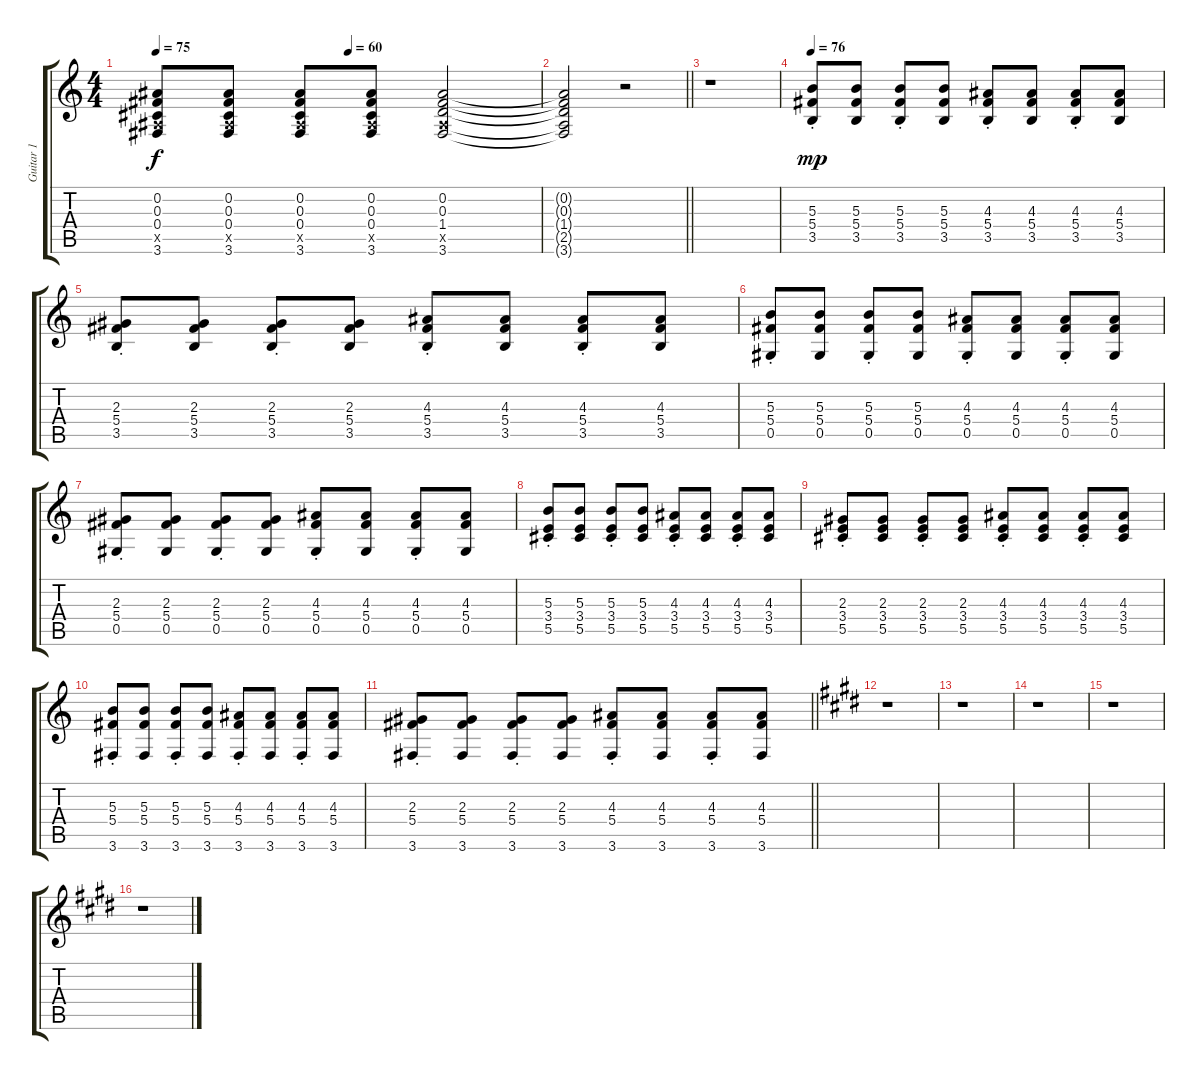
\track ("Guitar 1" "Guitar 1") {instrument electricguitarclean}
\staff {score tabs}
\tuning (Eb4 Bb3 Gb3 Db3 Ab2 Eb2) {hide}
\ts (4 4)
\tempo 75
\tempo (60 0.5)
\clef g2
\ks c
(0.2 0.3 0.4 2.5{x} 3.6).8{dy f} (0.2 0.3 0.4 2.5{x} 3.6).8 (0.2 0.3 0.4 2.5{x} 3.6).8 (0.2 0.3 0.4 2.5{x} 3.6).8 (0.2 0.3 1.4 2.5{x} 3.6).2 |
\barLineRight lightlight
(0.2{t} 0.3{t} 1.4{t} 2.5{t} 3.6{t}).2 r.2 |
r.1 |
\tempo 76
(5.3{st} 5.4{st} 3.5{st}).8{dy mp} (5.3 5.4 3.5).8 (5.3{st} 5.4{st} 3.5{st}).8 (5.3 5.4 3.5).8 (4.3{st} 5.4{st} 3.5{st}).8 (4.3 5.4 3.5).8 (4.3{st} 5.4{st} 3.5{st}).8 (4.3 5.4 3.5).8 |
(2.3{st} 5.4{st} 3.5{st}).8 (2.3 5.4 3.5).8 (2.3{st} 5.4{st} 3.5{st}).8 (2.3 5.4 3.5).8 (4.3{st} 5.4{st} 3.5{st}).8 (4.3 5.4 3.5).8 (4.3{st} 5.4{st} 3.5{st}).8 (4.3 5.4 3.5).8 |
(5.3{st} 5.4{st} 0.5{st}).8 (5.3 5.4 0.5).8 (5.3{st} 5.4{st} 0.5{st}).8 (5.3 5.4 0.5).8 (4.3{st} 5.4{st} 0.5{st}).8 (4.3 5.4 0.5).8 (4.3{st} 5.4{st} 0.5{st}).8 (4.3 5.4 0.5).8 |
(2.3{st} 5.4{st} 0.5{st}).8 (2.3 5.4 0.5).8 (2.3{st} 5.4{st} 0.5{st}).8 (2.3 5.4 0.5).8 (4.3{st} 5.4{st} 0.5{st}).8 (4.3 5.4 0.5).8 (4.3{st} 5.4{st} 0.5{st}).8 (4.3 5.4 0.5).8 |
(5.3{st} 3.4{st} 5.5{st}).8 (5.3 3.4 5.5).8 (5.3{st} 3.4{st} 5.5{st}).8 (5.3 3.4 5.5).8 (4.3{st} 3.4{st} 5.5{st}).8 (4.3 3.4 5.5).8 (4.3{st} 3.4{st} 5.5{st}).8 (4.3 3.4 5.5).8 |
(2.3{st} 3.4{st} 5.5{st}).8 (2.3 3.4 5.5).8 (2.3{st} 3.4{st} 5.5{st}).8 (2.3 3.4 5.5).8 (4.3{st} 3.4{st} 5.5{st}).8 (4.3 3.4 5.5).8 (4.3{st} 3.4{st} 5.5{st}).8 (4.3 3.4 5.5).8 |
(5.3{st} 5.4{st} 3.6{st}).8 (5.3 5.4 3.6).8 (5.3{st} 5.4{st} 3.6{st}).8 (5.3 5.4 3.6).8 (4.3{st} 5.4{st} 3.6{st}).8 (4.3 5.4 3.6).8 (4.3{st} 5.4{st} 3.6{st}).8 (4.3 5.4 3.6).8 |
\barLineRight lightlight
(2.3{st} 5.4{st} 3.6{st}).8 (2.3 5.4 3.6).8 (2.3{st} 5.4{st} 3.6{st}).8 (2.3 5.4 3.6).8 (4.3{st} 5.4{st} 3.6{st}).8 (4.3 5.4 3.6).8 (4.3{st} 5.4{st} 3.6{st}).8 (4.3 5.4 3.6).8 |
\ks e
r.1 |
\ks c#minor
r.1 |
r.1 |
r.1 |
\ks e
r.1
